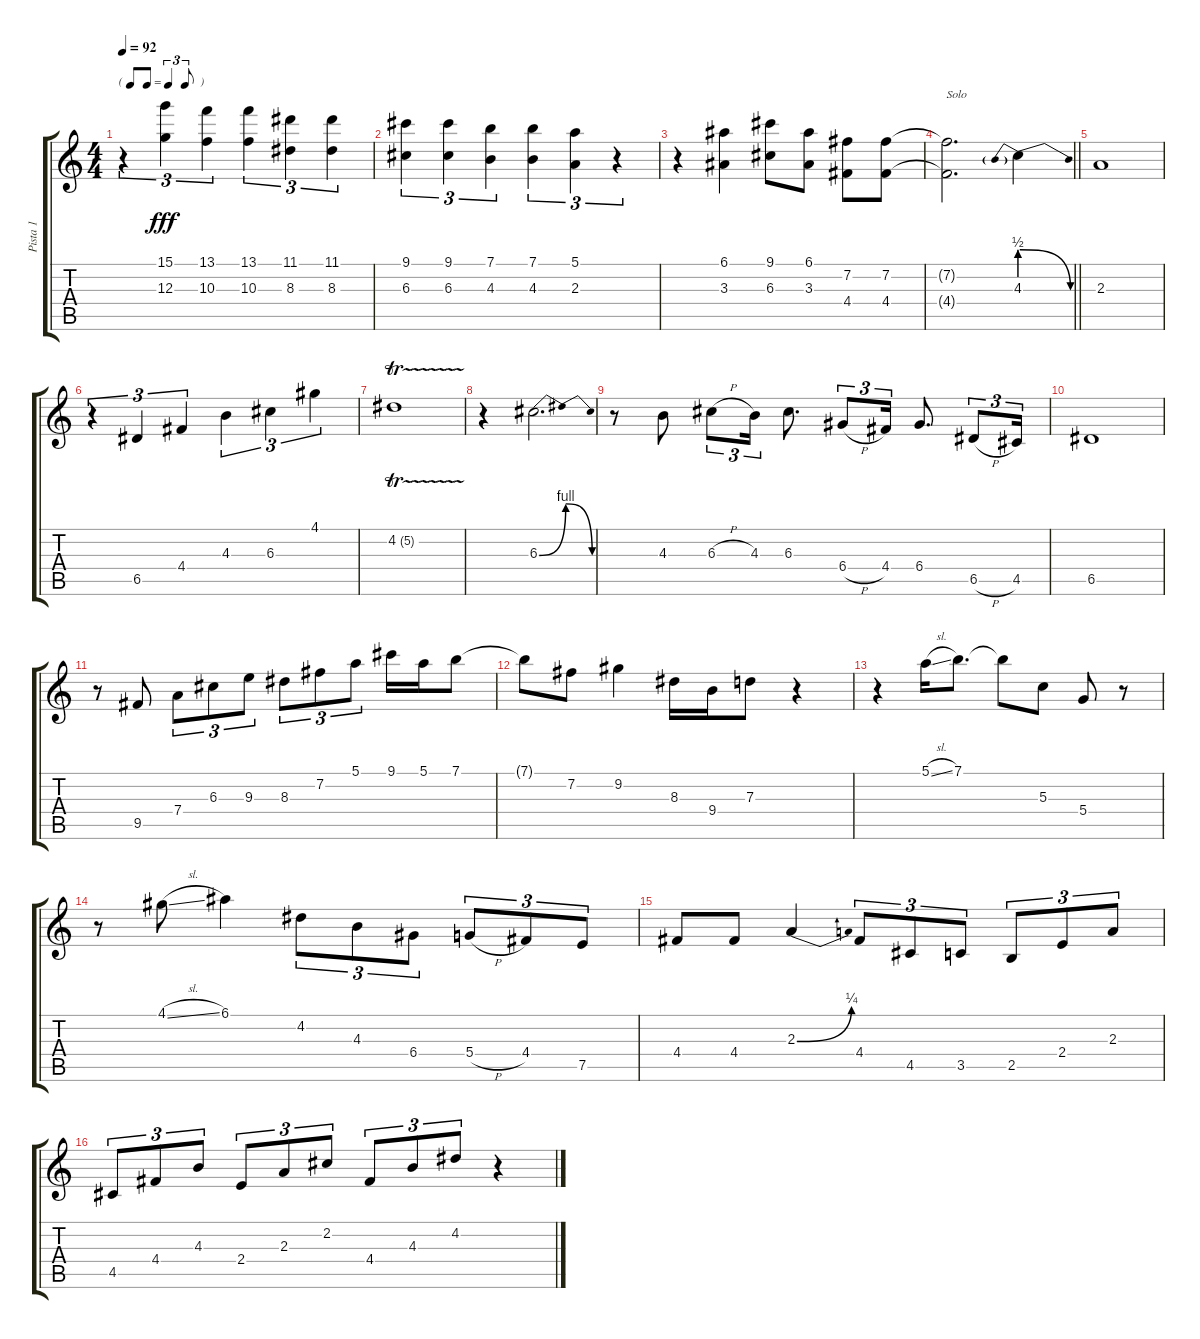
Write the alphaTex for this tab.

\track ("Pista 1" "Pista 1") {instrument electricguitarjazz}
\staff {score tabs}
\tuning (E4 B3 G3 D3 A2 E2) {hide}
\ts (4 4)
\tf triplet8th
\tempo 92
\clef g2
\ks c
r.4{tu (3 2) dy fff} (15.1 12.3).4{tu (3 2)} (13.1 10.3).4{tu (3 2)} (13.1 10.3).4{tu (3 2)} (11.1 8.3).4{tu (3 2)} (11.1 8.3).4{tu (3 2)} |
(9.1 6.3).4{tu (3 2)} (9.1 6.3).4{tu (3 2)} (7.1 4.3).4{tu (3 2)} (7.1 4.3).4{tu (3 2)} (5.1 2.3).4{tu (3 2)} r.4{tu (3 2)} |
r.4 (6.1 3.3).4 (9.1 6.3).8 (6.1 3.3).8 (7.2 4.4).8 (7.2 4.4).8 |
\barLineRight lightlight
(7.2{t} 4.4{t}).2{d txt "Solo"} 4.3{be (prebendrelease 0 2 60 0)}.4 |
2.3.1 |
r.4{tu (3 2)} 6.5.4{tu (3 2)} 4.4.4{tu (3 2)} 4.3.4{tu (3 2)} 6.3.4{tu (3 2)} 4.1.4{tu (3 2)} |
4.2{tr (5 16)}.1 |
r.4 6.3{be (bendrelease 0 0 25 4 25 4 60 0)}.2{d} |
r.8 4.3.8 6.3{h}.8{tu (3 2)} 4.3.16{tu (3 2)} 6.3.8{d} 6.4{h}.8{tu (3 2)} 4.4.16{tu (3 2)} 6.4.8{d} 6.5{h}.8{tu (3 2)} 4.5.16{tu (3 2)} |
6.5.1 |
r.8 9.5.8 7.4.8{tu (3 2)} 6.3.8{tu (3 2)} 9.3.8{tu (3 2)} 8.3.8{tu (3 2)} 7.2.8{tu (3 2)} 5.1.8{tu (3 2)} 9.1.16 5.1.16 7.1.8 |
7.1{t}.8 7.2.8 9.2.4 8.3.16 9.4.16 7.3.8 r.4 |
r.4 5.1{sl}.16 7.1.8{d} 7.1{t}.8 5.3.8 5.4.8 r.8 |
r.8 4.1{sl}.8 6.1.4 4.2.8{tu (3 2)} 4.3.8{tu (3 2)} 6.4.8{tu (3 2)} 5.4{h}.8{tu (3 2)} 4.4.8{tu (3 2)} 7.5.8{tu (3 2)} |
4.4.8 4.4.8 2.3{be (bend 0 0 60 1)}.4 4.4.8{tu (3 2)} 4.5.8{tu (3 2)} 3.5.8{tu (3 2)} 2.5.8{tu (3 2)} 2.4.8{tu (3 2)} 2.3.8{tu (3 2)} |
4.5.8{tu (3 2)} 4.4.8{tu (3 2)} 4.3.8{tu (3 2)} 2.4.8{tu (3 2)} 2.3.8{tu (3 2)} 2.2.8{tu (3 2)} 4.4.8{tu (3 2)} 4.3.8{tu (3 2)} 4.2.8{tu (3 2)} r.4
